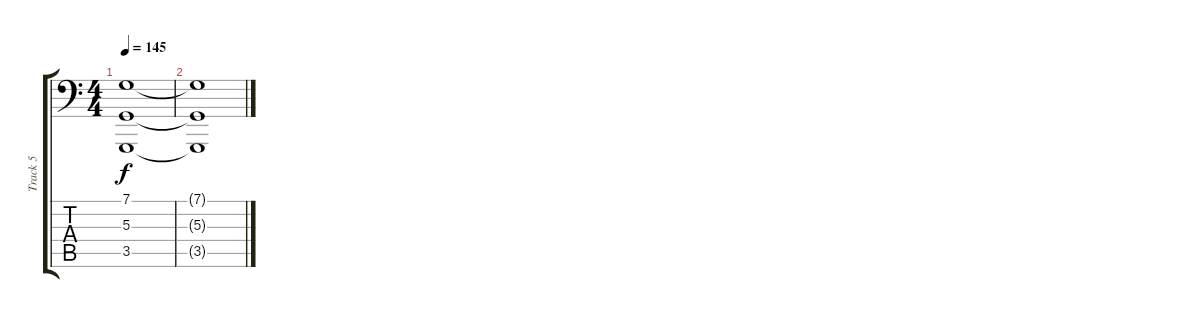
\track ("Track 5" "Track 5") {instrument acousticgrandpiano}
\staff {score tabs}
\tuning (C3 G2 D2 A1 E1 A0) {hide}
\ts (4 4)
\tempo 145
\clef f4
\ks c
(7.1 5.3 3.5).1{dy f} |
(7.1{t} 5.3{t} 3.5{t}).1
